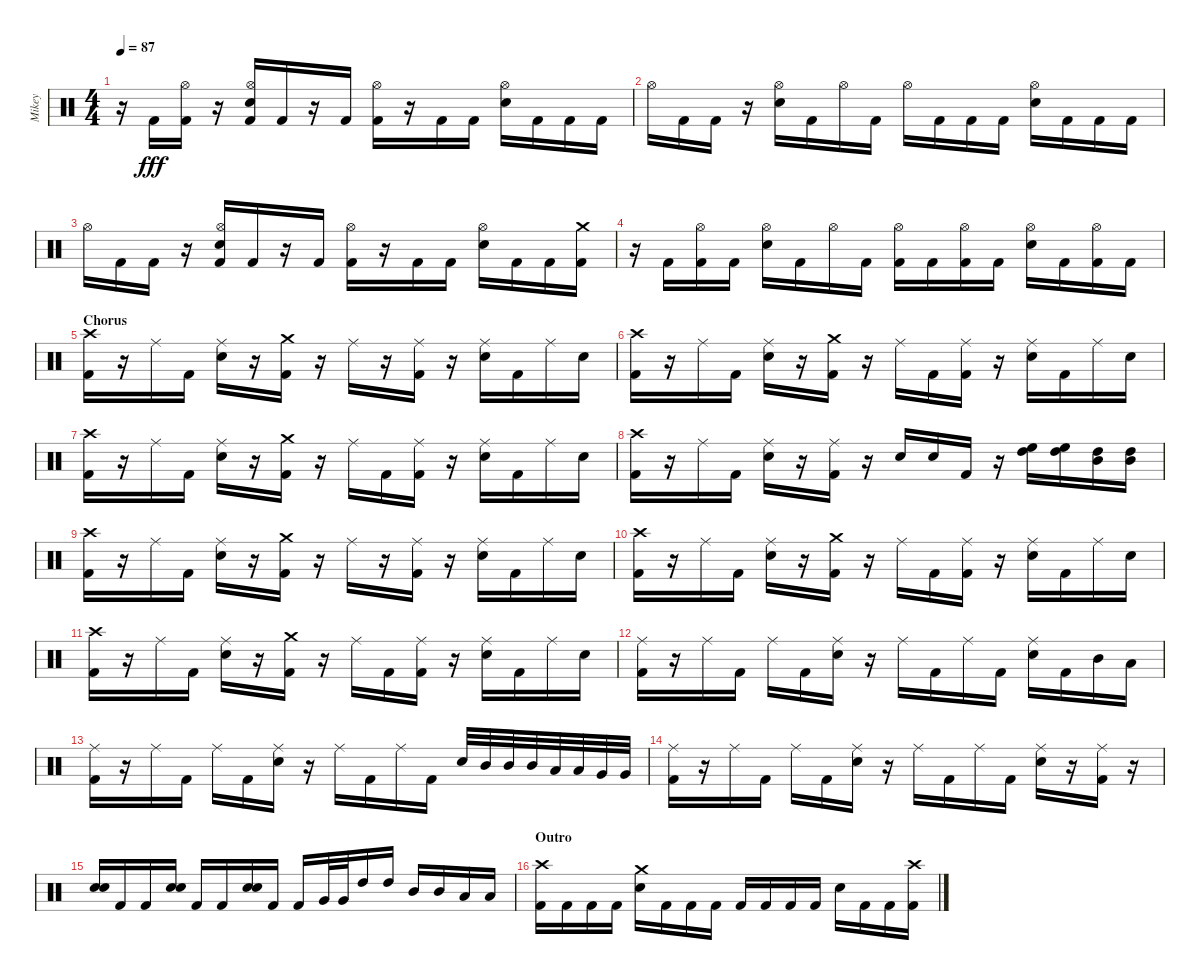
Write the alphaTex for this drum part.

\track ("Mikey" "Mikey") {instrument percussion}
\staff {score}
\articulation defaults
\ts (4 4)
\tempo 87
\clef neutral
\ks c
r.16{dy fff} "Kick (hit) 2".16 ("Kick (hit) 2" "Hi-Hat (open)").16 r.16 ("Hi-Hat (open)" "Kick (hit) 2" "Electric Snare (hit)").16 "Kick (hit) 2".16 r.16 "Kick (hit) 2".16 ("Hi-Hat (open)" "Kick (hit) 2").16 r.16 "Kick (hit) 2".16 "Kick (hit) 2".16 ("Hi-Hat (open)" "Electric Snare (hit)").16 "Kick (hit) 2".16 "Kick (hit) 2".16 "Kick (hit) 2".16 |
"Hi-Hat (open)".16 "Kick (hit) 2".16 "Kick (hit) 2".16 r.16 ("Electric Snare (hit)" "Hi-Hat (open)").16 "Kick (hit) 2".16 "Hi-Hat (open)".16 "Kick (hit) 2".16 "Hi-Hat (open)".16 "Kick (hit) 2".16 "Kick (hit) 2".16 "Kick (hit) 2".16 ("Electric Snare (hit)" "Hi-Hat (open)").16 "Kick (hit) 2".16 "Kick (hit) 2".16 "Kick (hit) 2".16 |
"Hi-Hat (open)".16 "Kick (hit) 2".16 "Kick (hit) 2".16 r.16 ("Hi-Hat (open)" "Kick (hit) 2" "Electric Snare (hit)").16 "Kick (hit) 2".16 r.16 "Kick (hit) 2".16 ("Hi-Hat (open)" "Kick (hit) 2").16 r.16 "Kick (hit) 2".16 "Kick (hit) 2".16 ("Hi-Hat (open)" "Electric Snare (hit)").16 "Kick (hit) 2".16 "Kick (hit) 2".16 ("Crash medium (hit)" "Kick (hit) 2").16 |
r.16 "Kick (hit) 2".16 ("Hi-Hat (open)" "Kick (hit) 2").16 "Kick (hit) 2".16 ("Hi-Hat (open)" "Electric Snare (hit)").16 "Kick (hit) 2".16 "Hi-Hat (open)".16 "Kick (hit) 2".16 ("Kick (hit) 2" "Hi-Hat (open)").16 "Kick (hit) 2".16 ("Kick (hit) 2" "Hi-Hat (open)").16 "Kick (hit) 2".16 ("Hi-Hat (open)" "Electric Snare (hit)").16 "Kick (hit) 2".16 ("Kick (hit) 2" "Hi-Hat (open)").16 "Kick (hit) 2".16 |
\section ("" "Chorus")
("Kick (hit) 2" "Crash high (hit)").16 r.16 "Ride (middle)".16 "Kick (hit) 2".16 ("Electric Snare (hit)" "Ride (middle)").16 r.16 ("Crash medium (hit)" "Kick (hit) 2").16 r.16 "Ride (middle)".16 r.16 ("Kick (hit) 2" "Ride (middle)").16 r.16 ("Electric Snare (hit)" "Ride (middle)").16 "Kick (hit) 2".16 "Ride (middle)".16 "Electric Snare (hit)".16 |
("Kick (hit) 2" "Crash high (hit)").16 r.16 "Ride (middle)".16 "Kick (hit) 2".16 ("Electric Snare (hit)" "Ride (middle)").16 r.16 ("Crash medium (hit)" "Kick (hit) 2").16 r.16 "Ride (middle)".16 "Kick (hit) 2".16 ("Kick (hit) 2" "Ride (middle)").16 r.16 ("Electric Snare (hit)" "Ride (middle)").16 "Kick (hit) 2".16 "Ride (middle)".16 "Electric Snare (hit)".16 |
("Kick (hit) 2" "Crash high (hit)").16 r.16 "Ride (middle)".16 "Kick (hit) 2".16 ("Ride (middle)" "Electric Snare (hit)").16 r.16 ("Crash medium (hit)" "Kick (hit) 2").16 r.16 "Ride (middle)".16 "Kick (hit) 2".16 ("Ride (middle)" "Kick (hit) 2").16 r.16 ("Electric Snare (hit)" "Ride (middle)").16 "Kick (hit) 2".16 "Ride (middle)".16 "Electric Snare (hit)".16 |
("Kick (hit) 2" "Crash high (hit)").16 r.16 "Ride (middle)".16 "Kick (hit) 2".16 ("Electric Snare (hit)" "Ride (middle)").16 r.16 ("Kick (hit) 2" "Ride (middle)").16 r.16 "Electric Snare (hit)".16 "Electric Snare (hit)".16 "Kick (hit) 2".16 r.16 ("High Floor Tom (hit)" "High Tom (hit)").16 ("High Floor Tom (hit)" "High Tom (hit)").16 ("High Tom (hit)" "Mid Tom (hit)").16 ("High Tom (hit)" "Mid Tom (hit)").16 |
("Kick (hit) 2" "Crash high (hit)").16 r.16 "Ride (middle)".16 "Kick (hit) 2".16 ("Electric Snare (hit)" "Ride (middle)").16 r.16 ("Crash medium (hit)" "Kick (hit) 2").16 r.16 "Ride (middle)".16 r.16 ("Kick (hit) 2" "Ride (middle)").16 r.16 ("Electric Snare (hit)" "Ride (middle)").16 "Kick (hit) 2".16 "Ride (middle)".16 "Electric Snare (hit)".16 |
("Kick (hit) 2" "Crash high (hit)").16 r.16 "Ride (middle)".16 "Kick (hit) 2".16 ("Electric Snare (hit)" "Ride (middle)").16 r.16 ("Crash medium (hit)" "Kick (hit) 2").16 r.16 "Ride (middle)".16 "Kick (hit) 2".16 ("Kick (hit) 2" "Ride (middle)").16 r.16 ("Electric Snare (hit)" "Ride (middle)").16 "Kick (hit) 2".16 "Ride (middle)".16 "Electric Snare (hit)".16 |
("Kick (hit) 2" "Crash high (hit)").16 r.16 "Ride (middle)".16 "Kick (hit) 2".16 ("Ride (middle)" "Electric Snare (hit)").16 r.16 ("Crash medium (hit)" "Kick (hit) 2").16 r.16 "Ride (middle)".16 "Kick (hit) 2".16 ("Ride (middle)" "Kick (hit) 2").16 r.16 ("Electric Snare (hit)" "Ride (middle)").16 "Kick (hit) 2".16 "Ride (middle)".16 "Electric Snare (hit)".16 |
("Ride (middle)" "Kick (hit) 2").16 r.16 "Ride (middle)".16 "Kick (hit) 2".16 "Ride (middle)".16 "Kick (hit) 2".16 ("Electric Snare (hit)" "Ride (middle)").16 r.16 "Ride (middle)".16 "Kick (hit) 2".16 "Ride (middle)".16 "Kick (hit) 2".16 ("Ride (middle)" "Electric Snare (hit)").16 "Kick (hit) 2".16 "Mid Tom (hit)".16 "Low Tom (hit)".16 |
("Ride (middle)" "Kick (hit) 2").16 r.16 "Ride (middle)".16 "Kick (hit) 2".16 "Ride (middle)".16 "Kick (hit) 2".16 ("Electric Snare (hit)" "Ride (middle)").16 r.16 "Ride (middle)".16 "Kick (hit) 2".16 "Ride (middle)".16 "Kick (hit) 2".16 "Electric Snare (hit)".32 "Mid Tom (hit)".32 "Mid Tom (hit)".32 "Mid Tom (hit)".32 "Low Tom (hit)".32 "Low Tom (hit)".32 "Very Low Tom (hit)".32 "Very Low Tom (hit)".32 |
("Ride (middle)" "Kick (hit) 2").16 r.16 "Ride (middle)".16 "Kick (hit) 2".16 "Ride (middle)".16 "Kick (hit) 2".16 ("Electric Snare (hit)" "Ride (middle)").16 r.16 "Ride (middle)".16 "Kick (hit) 2".16 "Ride (middle)".16 "Kick (hit) 2".16 ("Ride (middle)" "Electric Snare (hit)").16 r.16 ("Kick (hit) 2" "Ride (middle)").16 r.16 |
("Electric Snare (hit)" "Electric Snare (hit)").16 "Kick (hit) 2".16 "Kick (hit) 2".16 ("Electric Snare (hit)" "Electric Snare (hit)").16 "Kick (hit) 2".16 "Kick (hit) 2".16 ("Electric Snare (hit)" "Electric Snare (hit)").16 "Kick (hit) 2".16 "Kick (hit) 2".16 "Very Low Tom (hit)".32 "Very Low Tom (hit)".32 "High Tom (hit)".16 "High Tom (hit)".16 "Mid Tom (hit)".16 "Mid Tom (hit)".16 "Low Tom (hit)".16 "Low Tom (hit)".16 |
\section ("" "Outro")
("Crash high (hit)" "Kick (hit) 2").16 "Kick (hit) 2".16 "Kick (hit) 2".16 "Kick (hit) 2".16 ("Crash medium (hit)" "Electric Snare (hit)").16 "Kick (hit) 2".16 "Kick (hit) 2".16 "Kick (hit) 2".16 "Kick (hit) 2".16 "Kick (hit) 2".16 "Kick (hit) 2".16 "Kick (hit) 2".16 "Electric Snare (hit)".16 "Kick (hit) 2".16 "Kick (hit) 2".16 ("Crash high (hit)" "Kick (hit) 2").16
